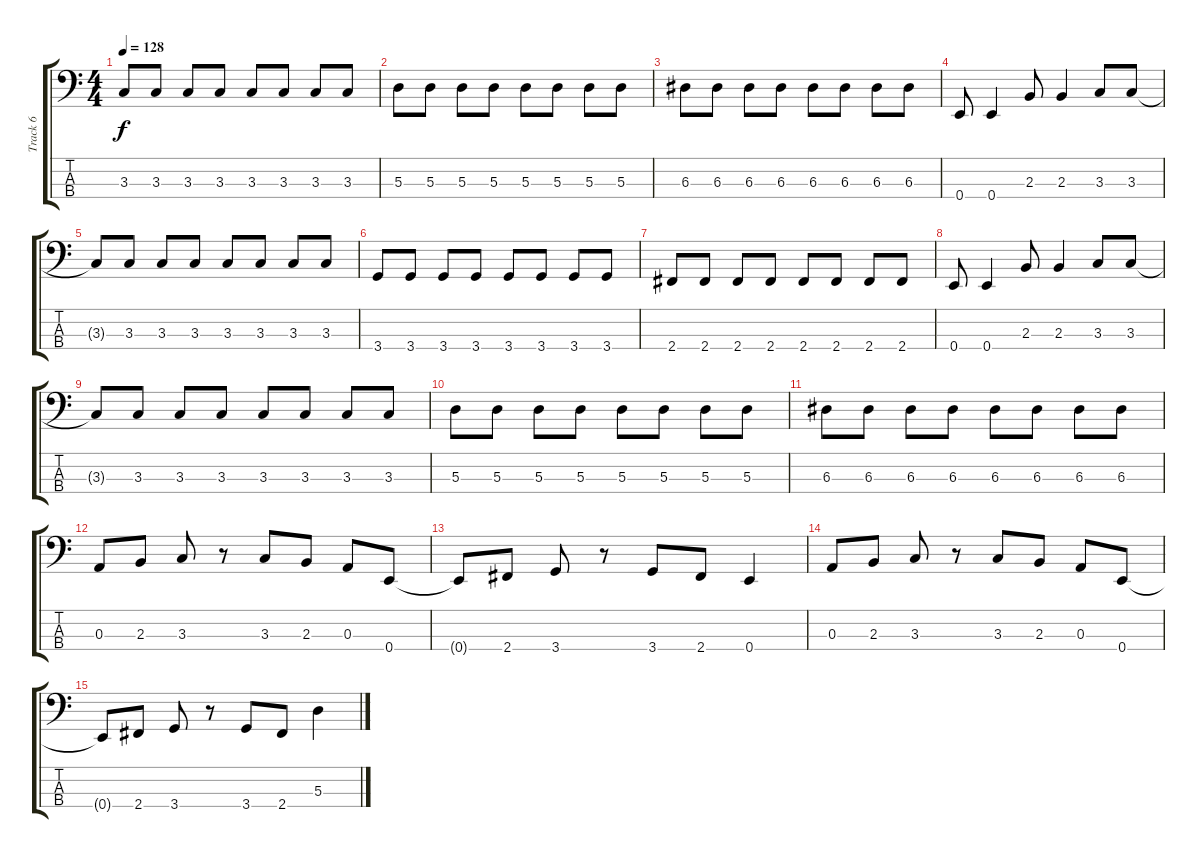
\track ("Track 6" "Track 6") {instrument electricbassfinger}
\staff {score tabs}
\tuning (G2 D2 A1 E1) {hide}
\ts (4 4)
\tempo 128
\clef f4
\ks c
3.3{t}.8{dy f} 3.3.8 3.3.8 3.3.8 3.3.8 3.3.8 3.3.8 3.3.8 |
5.3.8 5.3.8 5.3.8 5.3.8 5.3.8 5.3.8 5.3.8 5.3.8 |
6.3.8 6.3.8 6.3.8 6.3.8 6.3.8 6.3.8 6.3.8 6.3.8 |
0.4.8 0.4.4 2.3.8 2.3.4 3.3.8 3.3.8 |
3.3{t}.8 3.3.8 3.3.8 3.3.8 3.3.8 3.3.8 3.3.8 3.3.8 |
3.4.8 3.4.8 3.4.8 3.4.8 3.4.8 3.4.8 3.4.8 3.4.8 |
2.4.8 2.4.8 2.4.8 2.4.8 2.4.8 2.4.8 2.4.8 2.4.8 |
0.4.8 0.4.4 2.3.8 2.3.4 3.3.8 3.3.8 |
3.3{t}.8 3.3.8 3.3.8 3.3.8 3.3.8 3.3.8 3.3.8 3.3.8 |
5.3.8 5.3.8 5.3.8 5.3.8 5.3.8 5.3.8 5.3.8 5.3.8 |
6.3.8 6.3.8 6.3.8 6.3.8 6.3.8 6.3.8 6.3.8 6.3.8 |
0.3.8 2.3.8 3.3.8 r.8 3.3.8 2.3.8 0.3.8 0.4.8 |
0.4{t}.8 2.4.8 3.4.8 r.8 3.4.8 2.4.8 0.4.4 |
0.3.8 2.3.8 3.3.8 r.8 3.3.8 2.3.8 0.3.8 0.4.8 |
0.4{t}.8 2.4.8 3.4.8 r.8 3.4.8 2.4.8 5.3.4
